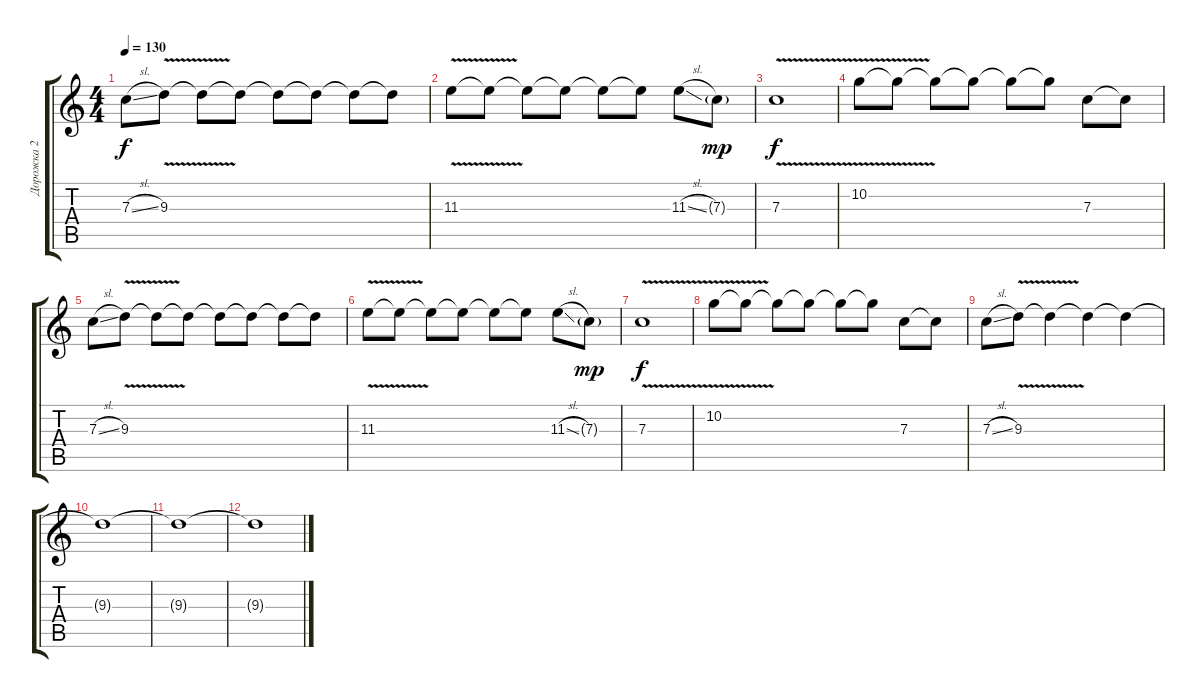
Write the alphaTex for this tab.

\track ("Дорожка 2" "Дорожка 2") {instrument overdrivenguitar}
\staff {score tabs}
\tuning (D4 A3 F3 C3 G2 C2) {hide}
\ts (4 4)
\tempo 130
\clef g2
\ks c
7.3{sl}.8{dy f} 9.3{v}.8 9.3{t}.8 9.3{t}.8 9.3{t}.8 9.3{t}.8 9.3{t}.8 9.3{t}.8 |
11.3{v}.8 11.3{t}.8 11.3{t}.8 11.3{t}.8 11.3{t}.8 11.3{t}.8 11.3{sl}.8 7.3{g}.8{dy mp} |
7.3{v}.1{dy f} |
10.2{v}.8 10.2{t}.8 10.2{t}.8 10.2{t}.8 10.2{t}.8 10.2{t}.8 7.3.8 7.3{t}.8 |
7.3{sl}.8 9.3{v}.8 9.3{t}.8 9.3{t}.8 9.3{t}.8 9.3{t}.8 9.3{t}.8 9.3{t}.8 |
11.3{v}.8 11.3{t}.8 11.3{t}.8 11.3{t}.8 11.3{t}.8 11.3{t}.8 11.3{sl}.8 7.3{g}.8{dy mp} |
7.3{v}.1{dy f} |
10.2{v}.8 10.2{t}.8 10.2{t}.8 10.2{t}.8 10.2{t}.8 10.2{t}.8 7.3.8 7.3{t}.8 |
7.3{sl}.8 9.3{v}.8 9.3{t}.4 9.3{t}.4 9.3{t}.4 |
9.3{t}.1 |
9.3{t}.1 |
9.3{t}.1
